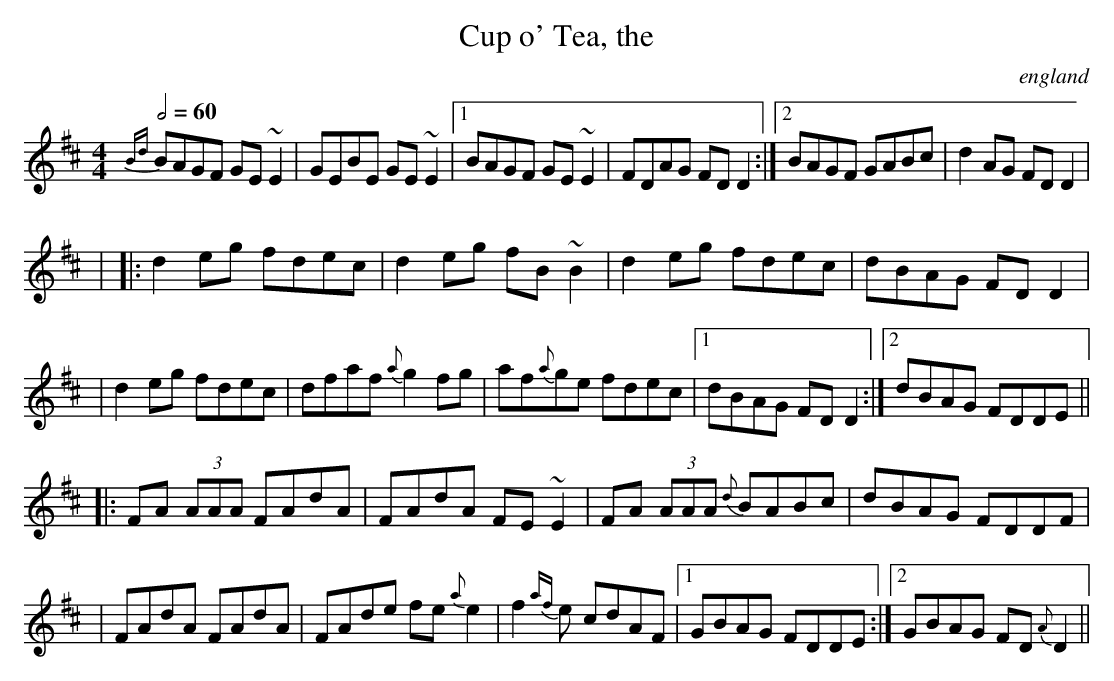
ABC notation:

X:1
T:Cup o' Tea, the
O:england
M:4/4
L:1/8
Q:1/2=60
K:D
{Bd}BAGF GE~E2|GEBE GE~E2|1 BAGF GE~E2|FDAG FDD2:|2 BAGF GABc|d2AG FDD2|
|
|:d2eg fdec|d2eg fB~B2|d2eg fdec|dBAG FDD2|
|d2eg fdec|dfaf {a}g2fg|af{a}ge fdec|1 dBAG FDD2:|2 dBAG FDDE||
|:FA (3AAA FAdA|FAdA FE~E2|FA (3AAA {d}BABc|dBAG FDDF|
|FAdA FAdA|FAde fe{a}e2|f2{af}e cdAF|1 GBAG FDDE:|2 GBAG FD{A}D2||
